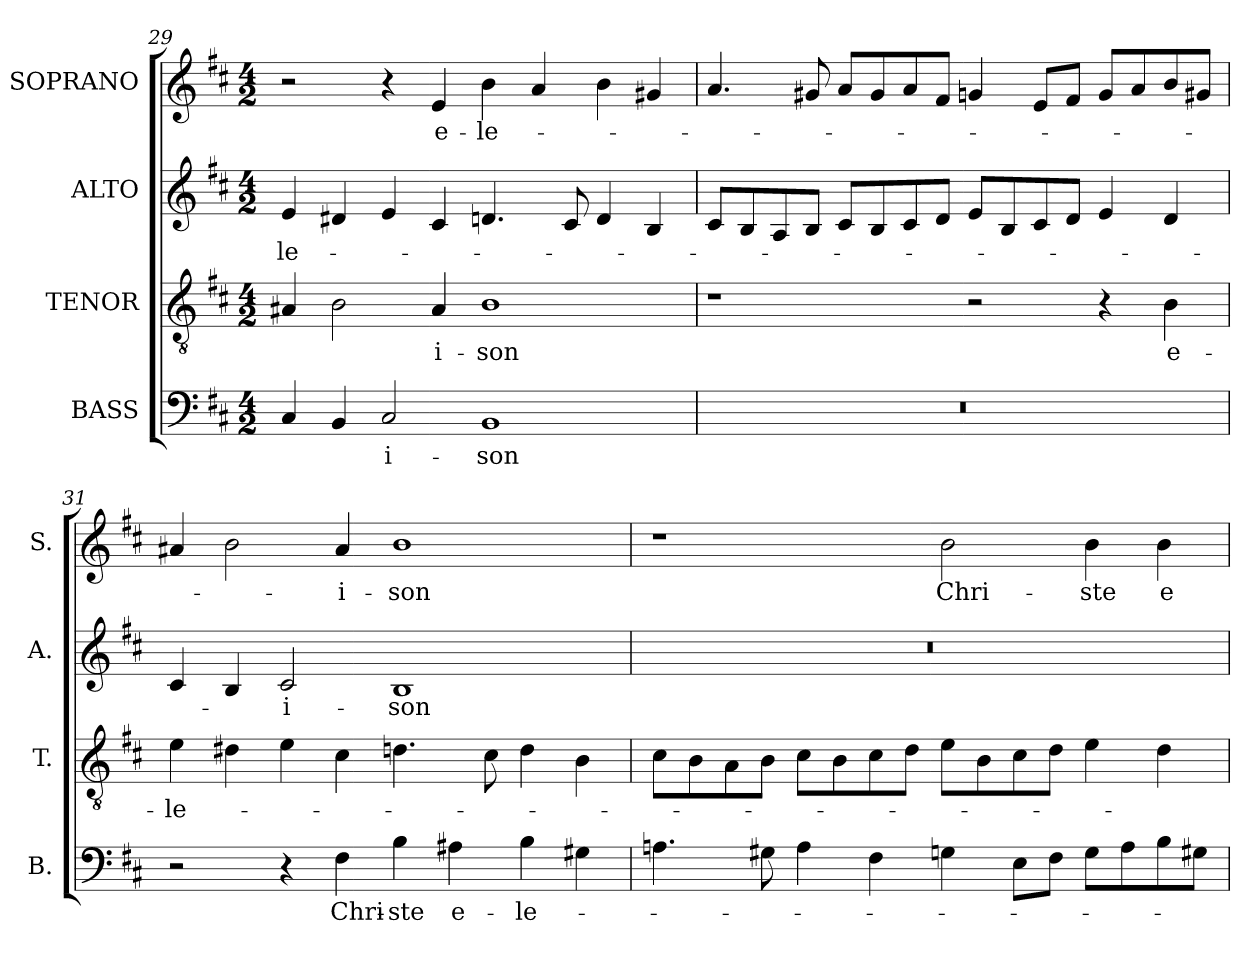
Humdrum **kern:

**kern	**text	**kern	**text	**kern	**text	**kern	**text
*part4	*part4	*part3	*part3	*part2	*part2	*part1	*part1
*staff4	*staff4	*staff3	*staff3	*staff2	*staff2	*staff1	*staff1
*I"BASS	*	*I"TENOR	*	*I"ALTO	*	*I"SOPRANO	*
*I'B.	*	*I'T.	*	*I'A.	*	*I'S.	*
*clefF4	*	*clefGv2	*	*clefG2	*	*clefG2	*
*	*	*ITrd7c12	*	*	*	*	*
*k[f#c#]	*	*k[f#c#]	*	*k[f#c#]	*	*k[f#c#]	*
*D:	*	*D:	*	*D:	*	*D:	*
*M4/2	*	*M4/2	*	*M4/2	*	*M4/2	*
=29	=29	=29	=29	=29	=29	=29	=29
!	!	!	!	!	!LO:LY:b:color=#000000	!	!
4C#i/	.	4AA#Xi/	.	4ei/	-le-	2r	.
4BBi/	.	2BBi\	.	4d#Xi/	.	.	.
!	!LO:LY:b:color=#000000	!	!	!	!	!	!
2C#i/	-i-	.	.	4ei/	.	4r	.
!	!	!	!LO:LY:b:color=#000000	!	!	!	!
!	!	!	!	!	!	!	!LO:LY:b:color=#000000
.	.	4AA#i/	-i-	4c#i/	.	4ei/	e-
!	!LO:LY:b:color=#000000	!	!	!	!	!	!
!	!	!	!LO:LY:b:color=#000000	!	!	!	!
!	!	!	!	!	!	!	!LO:LY:b:color=#000000
1BBi	-son	1BBi	-son	4.dni/	.	4bi\	-le-
.	.	.	.	.	.	4ai/	.
.	.	.	.	8c#i/	.	.	.
.	.	.	.	4di/	.	4bi\	.
.	.	.	.	4Bi/	.	4g#Xi/	.
=30	=30	=30	=30	=30	=30	=30	=30
!LO:N:vis=1	!	!	!	!	!	!	!
0r	.	1r	.	8c#i/L	.	4.ai/	.
.	.	.	.	8Bi/	.	.	.
.	.	.	.	8Ai/	.	.	.
.	.	.	.	8Bi/J	.	8g#Xi/	.
.	.	.	.	8c#i/L	.	8ai/L	.
.	.	.	.	8Bi/	.	8g#i/	.
.	.	.	.	8c#i/	.	8ai/	.
.	.	.	.	8di/J	.	8f#i/J	.
.	.	2r	.	8ei/L	.	4gni/	.
.	.	.	.	8Bi/	.	.	.
.	.	.	.	8c#i/	.	8ei/L	.
.	.	.	.	8di/J	.	8f#i/J	.
.	.	4r	.	4ei/	.	8gi/L	.
.	.	.	.	.	.	8ai/	.
!	!	!	!LO:LY:b:color=#000000	!	!	!	!
.	.	4BBi\	e-	4di/	.	8bi/	.
.	.	.	.	.	.	8g#Xi/J	.
!!LO:LB:g=z
=31	=31	=31	=31	=31	=31	=31	=31
!	!	!	!LO:LY:b:color=#000000	!	!	!	!
2r	.	4Ei\	-le-	4c#i/	.	4a#Xi/	.
.	.	4D#Xi\	.	4Bi/	.	2bi\	.
!	!	!	!	!	!LO:LY:b:color=#000000	!	!
4r	.	4Ei\	.	2c#i/	-i-	.	.
!	!LO:LY:b:color=#000000	!	!	!	!	!	!
!	!	!	!	!	!	!	!LO:LY:b:color=#000000
4F#i\	Chri-	4C#i\	.	.	.	4a#i/	-i-
!	!LO:LY:b:color=#000000	!	!	!	!	!	!
!	!	!	!	!	!LO:LY:b:color=#000000	!	!
!	!	!	!	!	!	!	!LO:LY:b:color=#000000
4Bi\	-ste	4.Dni\	.	1Bi	-son	1bi	-son
!	!LO:LY:b:color=#000000	!	!	!	!	!	!
4A#Xi\	e-	.	.	.	.	.	.
.	.	8C#i\	.	.	.	.	.
!	!LO:LY:b:color=#000000	!	!	!	!	!	!
4Bi\	-le-	4Di\	.	.	.	.	.
4G#Xi\	.	4BBi\	.	.	.	.	.
=32	=32	=32	=32	=32	=32	=32	=32
!	!	!	!	!LO:N:vis=1	!	!	!
4.Ani\	.	8C#i\L	.	0r	.	1r	.
.	.	8BBi\	.	.	.	.	.
.	.	8AAi\	.	.	.	.	.
8G#Xi\	.	8BBi\J	.	.	.	.	.
4Ai\	.	8C#i\L	.	.	.	.	.
.	.	8BBi\	.	.	.	.	.
4F#i\	.	8C#i\	.	.	.	.	.
.	.	8Di\J	.	.	.	.	.
!	!	!	!	!	!	!	!LO:LY:b:color=#000000
4Gni\	.	8Ei\L	.	.	.	2bi\	Chri-
.	.	8BBi\	.	.	.	.	.
8Ei\L	.	8C#i\	.	.	.	.	.
8F#i\J	.	8Di\J	.	.	.	.	.
!	!	!	!	!	!	!	!LO:LY:b:color=#000000
8Gi\L	.	4Ei\	.	.	.	4bi\	-ste
8Ai\	.	.	.	.	.	.	.
!	!	!	!	!	!	!	!LO:LY:b:color=#000000
8Bi\	.	4Di\	.	.	.	4bi\	e-
8G#Xi\J	.	.	.	.	.	.	.
=	=	=	=	=	=	=	=
*-	*-	*-	*-	*-	*-	*-	*-
